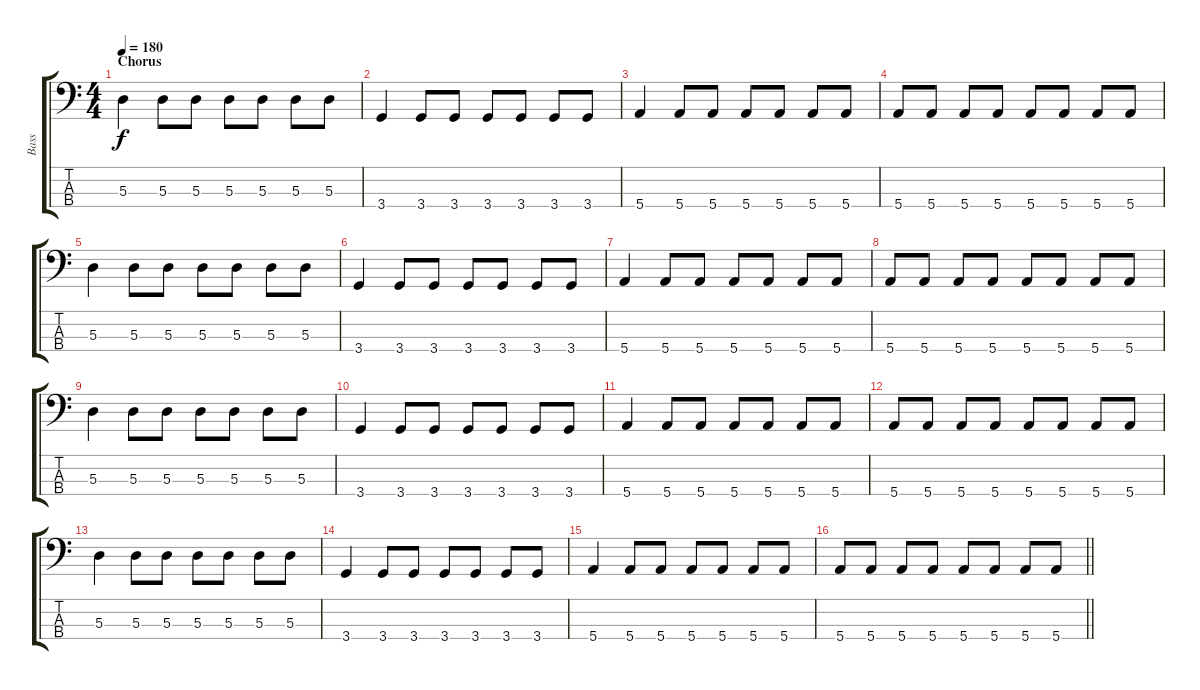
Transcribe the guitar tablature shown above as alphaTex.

\track ("Bass" "Bass") {instrument electricbasspick}
\staff {score tabs}
\tuning (G2 D2 A1 E1) {hide}
\ts (4 4)
\section ("" "Chorus")
\tempo 180
\clef f4
\ks c
5.3.4{dy f} 5.3.8 5.3.8 5.3.8 5.3.8 5.3.8 5.3.8 |
3.4.4 3.4.8 3.4.8 3.4.8 3.4.8 3.4.8 3.4.8 |
5.4.4 5.4.8 5.4.8 5.4.8 5.4.8 5.4.8 5.4.8 |
5.4.8 5.4.8 5.4.8 5.4.8 5.4.8 5.4.8 5.4.8 5.4.8 |
5.3.4 5.3.8 5.3.8 5.3.8 5.3.8 5.3.8 5.3.8 |
3.4.4 3.4.8 3.4.8 3.4.8 3.4.8 3.4.8 3.4.8 |
5.4.4 5.4.8 5.4.8 5.4.8 5.4.8 5.4.8 5.4.8 |
5.4.8 5.4.8 5.4.8 5.4.8 5.4.8 5.4.8 5.4.8 5.4.8 |
5.3.4 5.3.8 5.3.8 5.3.8 5.3.8 5.3.8 5.3.8 |
3.4.4 3.4.8 3.4.8 3.4.8 3.4.8 3.4.8 3.4.8 |
5.4.4 5.4.8 5.4.8 5.4.8 5.4.8 5.4.8 5.4.8 |
5.4.8 5.4.8 5.4.8 5.4.8 5.4.8 5.4.8 5.4.8 5.4.8 |
5.3.4 5.3.8 5.3.8 5.3.8 5.3.8 5.3.8 5.3.8 |
3.4.4 3.4.8 3.4.8 3.4.8 3.4.8 3.4.8 3.4.8 |
5.4.4 5.4.8 5.4.8 5.4.8 5.4.8 5.4.8 5.4.8 |
\barLineRight lightlight
5.4.8 5.4.8 5.4.8 5.4.8 5.4.8 5.4.8 5.4.8 5.4.8
